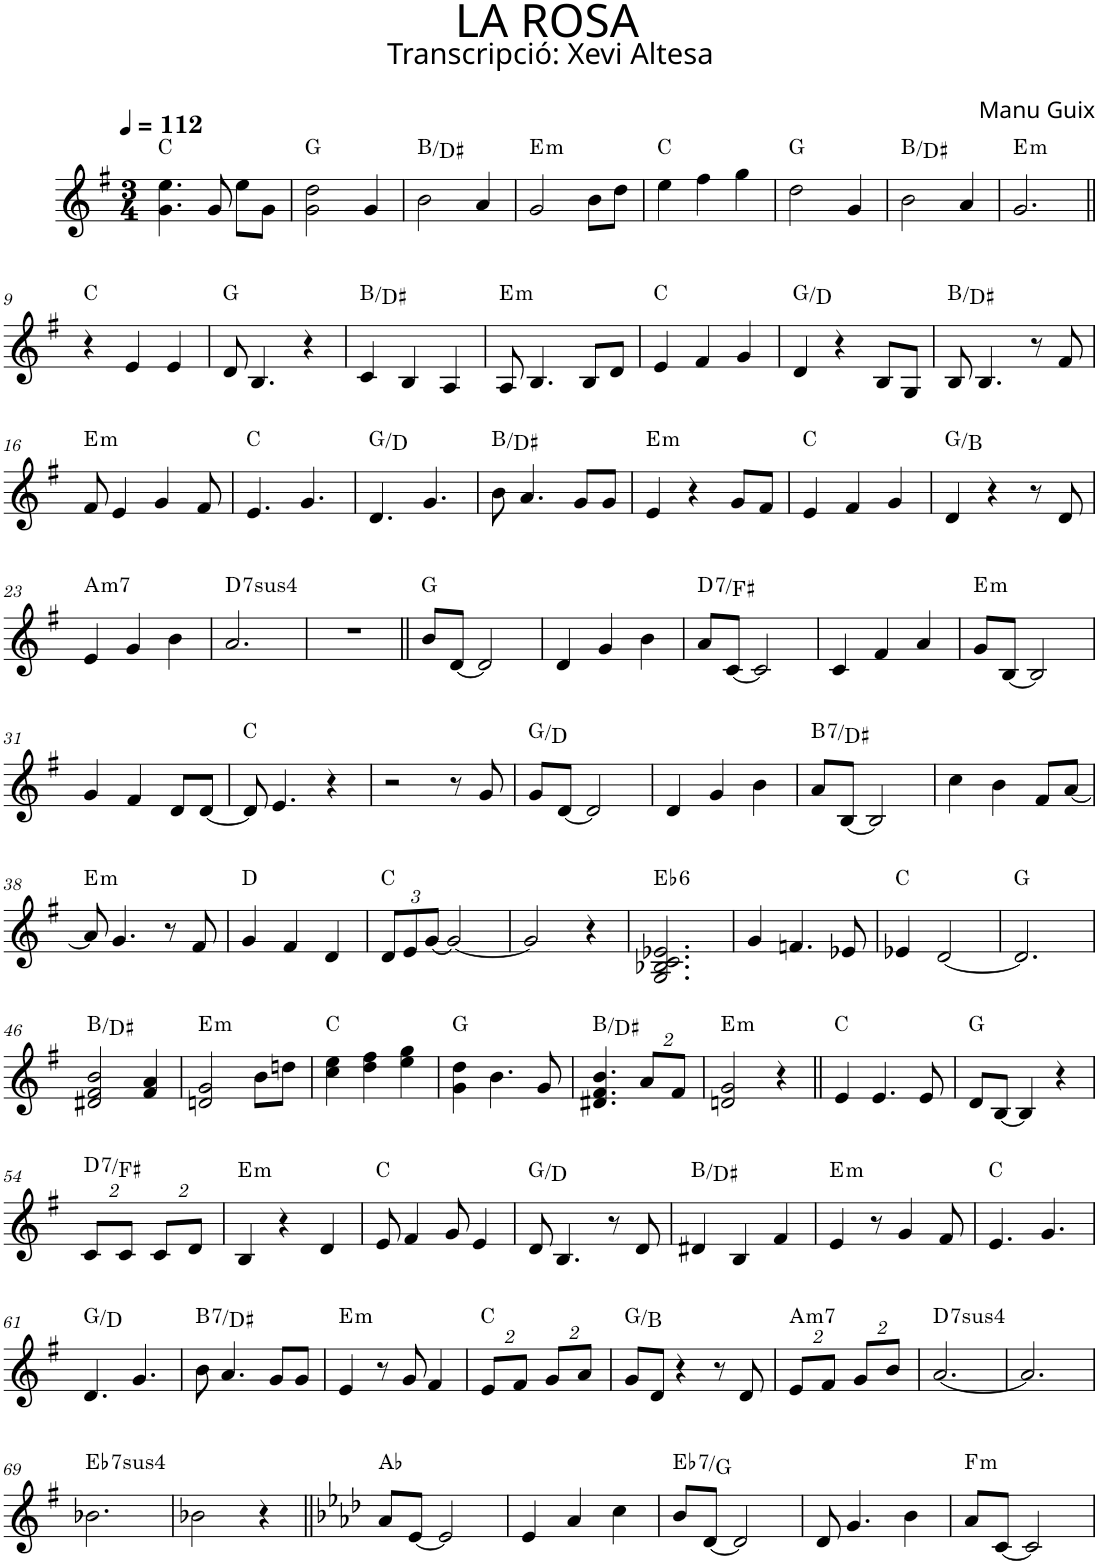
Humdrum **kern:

**kern	**harte
*part1	*part1
*staff1	*
*I"P1	*
*clefG2	*
*k[f#]	*
*e:	*
*M3/4	*
*MM112	*
=1	=1
4.g\ 4.ee\	C:maj
8g/	.
8ee\L	.
8g\J	.
=2	=2
2g\ 2dd\	G:maj
4g/	.
=3	=3
2b\	B:maj/3
4a/	.
=4	=4
!	!LO:H:kt=m
2g/	E:min
8b\L	.
8dd\J	.
=5	=5
4ee\	C:maj
4ff#\	.
4gg\	.
=6	=6
2dd\	G:maj
4g/	.
=7	=7
2b\	B:maj/3
4a/	.
=8	=8
!	!LO:H:kt=m
2.g/	E:min
!!LO:LB:g=z
=9||	=9||
4r	C:maj
4e/	.
4e/	.
=10	=10
8d/	G:maj
4.B/	.
4r	.
=11	=11
4c/	B:maj/3
4B/	.
4A/	.
=12	=12
!	!LO:H:kt=m
8A/	E:min
4.B/	.
8B/L	.
8d/J	.
=13	=13
4e/	C:maj
4f#/	.
4g/	.
=14	=14
4d/	G:maj/5
4r	.
8B/L	.
8G/J	.
=15	=15
8B/	B:maj/3
4.B/	.
8r	.
8f#/	.
!!LO:LB:g=z
=16	=16
!	!LO:H:kt=m
8f#/	E:min
4e/	.
4g/	.
8f#/	.
=17	=17
4.e/	C:maj
4.g/	.
=18	=18
4.d/	G:maj/5
4.g/	.
=19	=19
8b\	B:maj/3
4.a/	.
8g/L	.
8g/J	.
=20	=20
!	!LO:H:kt=m
4e/	E:min
4r	.
8g/L	.
8f#/J	.
=21	=21
4e/	C:maj
4f#/	.
4g/	.
=22	=22
4d/	G:maj/3
4r	.
8r	.
8d/	.
!!LO:LB:g=z
=23	=23
!	!LO:H:kt=m7
4e/	A:min7
4g/	.
4b\	.
=24	=24
!	!LO:H:kt=74
2.a/	D:sus4(7)
=25	=25
2.r	.
=26||	=26||
8b/L	G:maj
[<8d/J	.
2d/]	.
=27	=27
4d/	.
4g/	.
4b\	.
=28	=28
!	!LO:H:kt=7
8a/L	D:7/3
[<8c/J	.
2c/]	.
=29	=29
4c/	.
4f#/	.
4a/	.
=30	=30
!	!LO:H:kt=m
8g/L	E:min
[<8B/J	.
2B/]	.
!!LO:LB:g=z
=31	=31
4g/	.
4f#/	.
8d/L	.
[<8d/J	.
=32	=32
8d/]	C:maj
4.e/	.
4r	.
=33	=33
2r	.
8r	.
8g/	.
=34	=34
8g/L	G:maj/5
[<8d/J	.
2d/]	.
=35	=35
4d/	.
4g/	.
4b\	.
=36	=36
!	!LO:H:kt=7
8a/L	B:7/3
[<8B/J	.
2B/]	.
=37	=37
4cc\	.
4b\	.
8f#/L	.
[<8a/J	.
!!LO:LB:g=z
=38	=38
!	!LO:H:kt=m
8a/]	E:min
4.g/	.
8r	.
8f#/	.
=39	=39
4g/	D:maj
4f#/	.
4d/	.
=40	=40
*Xbrackettup	*
12d/L	C:maj
12e/	.
[<12g/J	.
2g/_	.
=41	=41
2g/]	.
4r	.
=42	=42
!	!LO:H:kt=6
2.G/ 2.B-X/ 2.c/ 2.e-X/	Eb:maj6
=43	=43
4g/	.
4.fn/	.
8e-X/	.
=44	=44
4e-X/	C:maj
[<2d/	.
=45	=45
2.d/]	G:maj
!!LO:LB:g=z
=46	=46
2d#X/ 2f#/ 2b/	B:maj/3
4f#/ 4a/	.
=47	=47
!	!LO:H:kt=m
2dn/ 2g/	E:min
8b\L	.
8ddn\J	.
=48	=48
4cc\ 4ee\	C:maj
4dd\ 4ff#\	.
4ee\ 4gg\	.
=49	=49
4g\ 4dd\	G:maj
4.b\	.
8g/	.
=50	=50
4.d#X/ 4.f#/ 4.b/	B:maj/3
16%3a/L	.
16%3f#/J	.
=51	=51
!	!LO:H:kt=m
2dn/ 2g/	E:min
4r	.
=52||	=52||
4e/	C:maj
4.e/	.
8e/	.
=53	=53
8d/L	G:maj
[<8B/J	.
4B/]	.
4r	.
!!LO:LB:g=z
=54	=54
!	!LO:H:kt=7
16%3c/L	D:7/3
16%3c/J	.
16%3c/L	.
16%3d/J	.
=55	=55
!	!LO:H:kt=m
4B/	E:min
4r	.
4d/	.
=56	=56
8e/	C:maj
4f#/	.
8g/	.
4e/	.
=57	=57
8d/	G:maj/5
4.B/	.
8r	.
8d/	.
=58	=58
4d#X/	B:maj/3
4B/	.
4f#/	.
=59	=59
!	!LO:H:kt=m
4e/	E:min
8r	.
4g/	.
8f#/	.
=60	=60
4.e/	C:maj
4.g/	.
!!LO:LB:g=z
=61	=61
4.d/	G:maj/5
4.g/	.
=62	=62
!	!LO:H:kt=7
8b\	B:7/3
4.a/	.
8g/L	.
8g/J	.
=63	=63
!	!LO:H:kt=m
4e/	E:min
8r	.
8g/	.
4f#/	.
=64	=64
16%3e/L	C:maj
16%3f#/J	.
16%3g/L	.
16%3a/J	.
=65	=65
8g/L	G:maj/3
8d/J	.
4r	.
8r	.
8d/	.
=66	=66
!	!LO:H:kt=m7
16%3e/L	A:min7
16%3f#/J	.
16%3g/L	.
16%3b/J	.
=67	=67
!	!LO:H:kt=74
[<2.a/	D:sus4(7)
=68	=68
2.a/]	.
!!LO:LB:g=z
=69	=69
!	!LO:H:kt=74
2.b-X\	Eb:sus4(7)
=70	=70
2b-X\	.
4r	.
=71||	=71||
*k[b-e-a-d-]	*
*f:	*
8a-/L	Ab:maj
[<8e-/J	.
2e-/]	.
=72	=72
4e-/	.
4a-/	.
4cc\	.
=73	=73
!	!LO:H:kt=7
8b-/L	Eb:7/3
[<8d-/J	.
2d-/]	.
=74	=74
8d-/	.
4.g/	.
4b-\	.
=75	=75
!	!LO:H:kt=m
8a-/L	F:min
[<8c/J	.
2c/]	.
=	=
*-	*-
